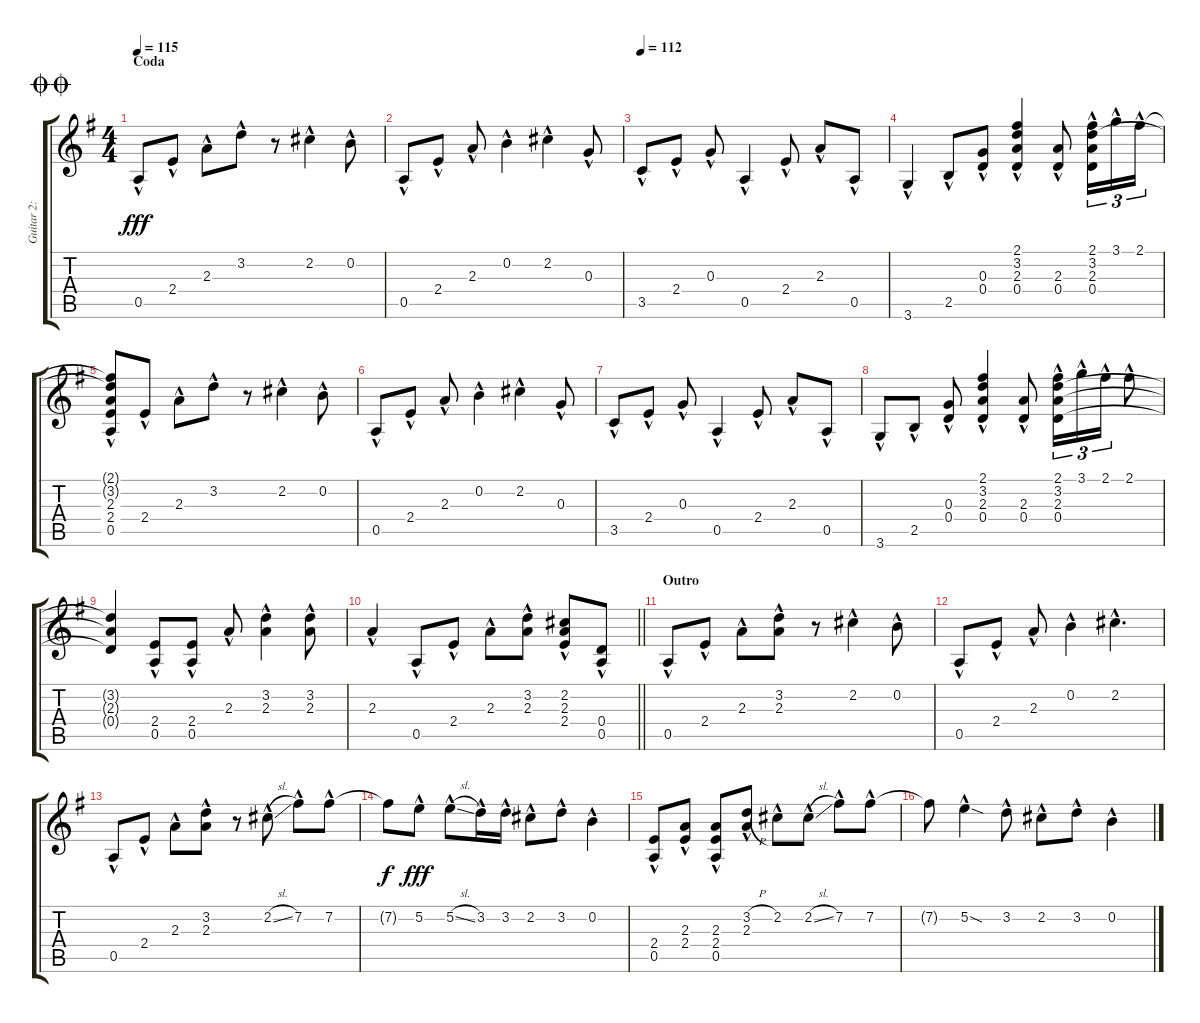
\track ("Guitar 2: Mick" "Guitar 2: ") {instrument distortionguitar}
\staff {score tabs}
\tuning (E4 B3 G3 D3 A2 E2) {hide}
\ts (4 4)
\section ("" "Coda")
\jump doublecoda
\tempo 115
\clef g2
\ks g
0.5{hac}.8{dy fff} 2.4{hac}.8 2.3{hac}.8 3.2{hac}.8 r.8 2.2{hac}.4 0.2{hac}.8 |
0.5{hac}.8 2.4{hac}.8 2.3{hac}.8 0.2{hac}.4 2.2{hac}.4 0.3{hac}.8 |
\tempo 112
3.5{hac}.8 2.4{hac}.8 0.3{hac}.8 0.5{hac}.4 2.4{hac}.8 2.3{hac}.8 0.5{hac}.8 |
3.6{hac}.4 2.5{hac}.8 (0.3{hac} 0.4{hac}).8 (2.1{hac} 3.2{hac} 2.3{hac} 0.4{hac}).4 (2.3{hac} 0.4{hac}).8 (2.1{hac} 3.2{hac} 2.3{hac} 0.4{hac}).16{tu (3 2)} 3.1{hac}.16{tu (3 2)} 2.1{hac}.16{tu (3 2)} |
(2.1{t} 3.2{t} 2.3{hac} 2.4{hac} 0.5{hac}).8 2.4{hac}.8 2.3{hac}.8 3.2{hac}.8 r.8 2.2{hac}.4 0.2{hac}.8 |
0.5{hac}.8 2.4{hac}.8 2.3{hac}.8 0.2{hac}.4 2.2{hac}.4 0.3{hac}.8 |
3.5{hac}.8 2.4{hac}.8 0.3{hac}.8 0.5{hac}.4 2.4{hac}.8 2.3{hac}.8 0.5{hac}.8 |
3.6{hac}.8 2.5{hac}.8 (0.3{hac} 0.4{hac}).8 (2.1{hac} 3.2{hac} 2.3{hac} 0.4{hac}).4 (2.3{hac} 0.4{hac}).8 (2.1{hac} 3.2{hac} 2.3{hac} 0.4{hac}).16{tu (3 2)} 3.1{hac}.16{tu (3 2)} 2.1{hac}.16{tu (3 2)} 2.1{hac}.8 |
(3.2{t} 2.3{t} 0.4{t}).4 (2.4{hac} 0.5{hac}).8 (2.4{hac} 0.5{hac}).8 2.3{hac}.8 (3.2{hac} 2.3{hac}).4 (3.2{hac} 2.3{hac}).8 |
\barLineRight lightlight
2.3{hac}.4 0.5{hac}.8 2.4{hac}.8 2.3{hac}.8 (3.2{hac} 2.3{hac}).8 (2.2{hac} 2.3{hac} 2.4{hac}).8 (0.4{hac} 0.5{hac}).8 |
\section ("" "Outro")
0.5{hac}.8 2.4{hac}.8 2.3{hac}.8 (3.2{hac} 2.3{hac}).8 r.8 2.2{hac}.4 0.2{hac}.8 |
0.5{hac}.8 2.4{hac}.8 2.3{hac}.8 0.2{hac}.4 2.2{hac}.4{d} |
0.5{hac}.8 2.4{hac}.8 2.3{hac}.8 (3.2{hac} 2.3{hac}).8 r.8 2.2{sl hac}.8 7.2{hac}.8 7.2{hac}.8 |
7.2{t}.8{dy f} 5.2{hac}.8{dy fff} 5.2{sl hac}.8 3.2{hac}.16 3.2{hac}.16 2.2{hac}.8 3.2{hac}.8 0.2{hac}.4 |
(2.4{hac} 0.5{hac}).8 (2.3{hac} 2.4{hac}).8 (2.3{hac} 2.4{hac} 0.5{hac}).8 (3.2{h hac} 2.3{hac}).8 2.2{hac}.8 2.2{sl hac}.8 7.2{hac}.8 7.2{hac}.8 |
7.2{t}.8 5.2{sod hac}.4 3.2{hac}.8 2.2{hac}.8 3.2{hac}.8 0.2{hac}.4
